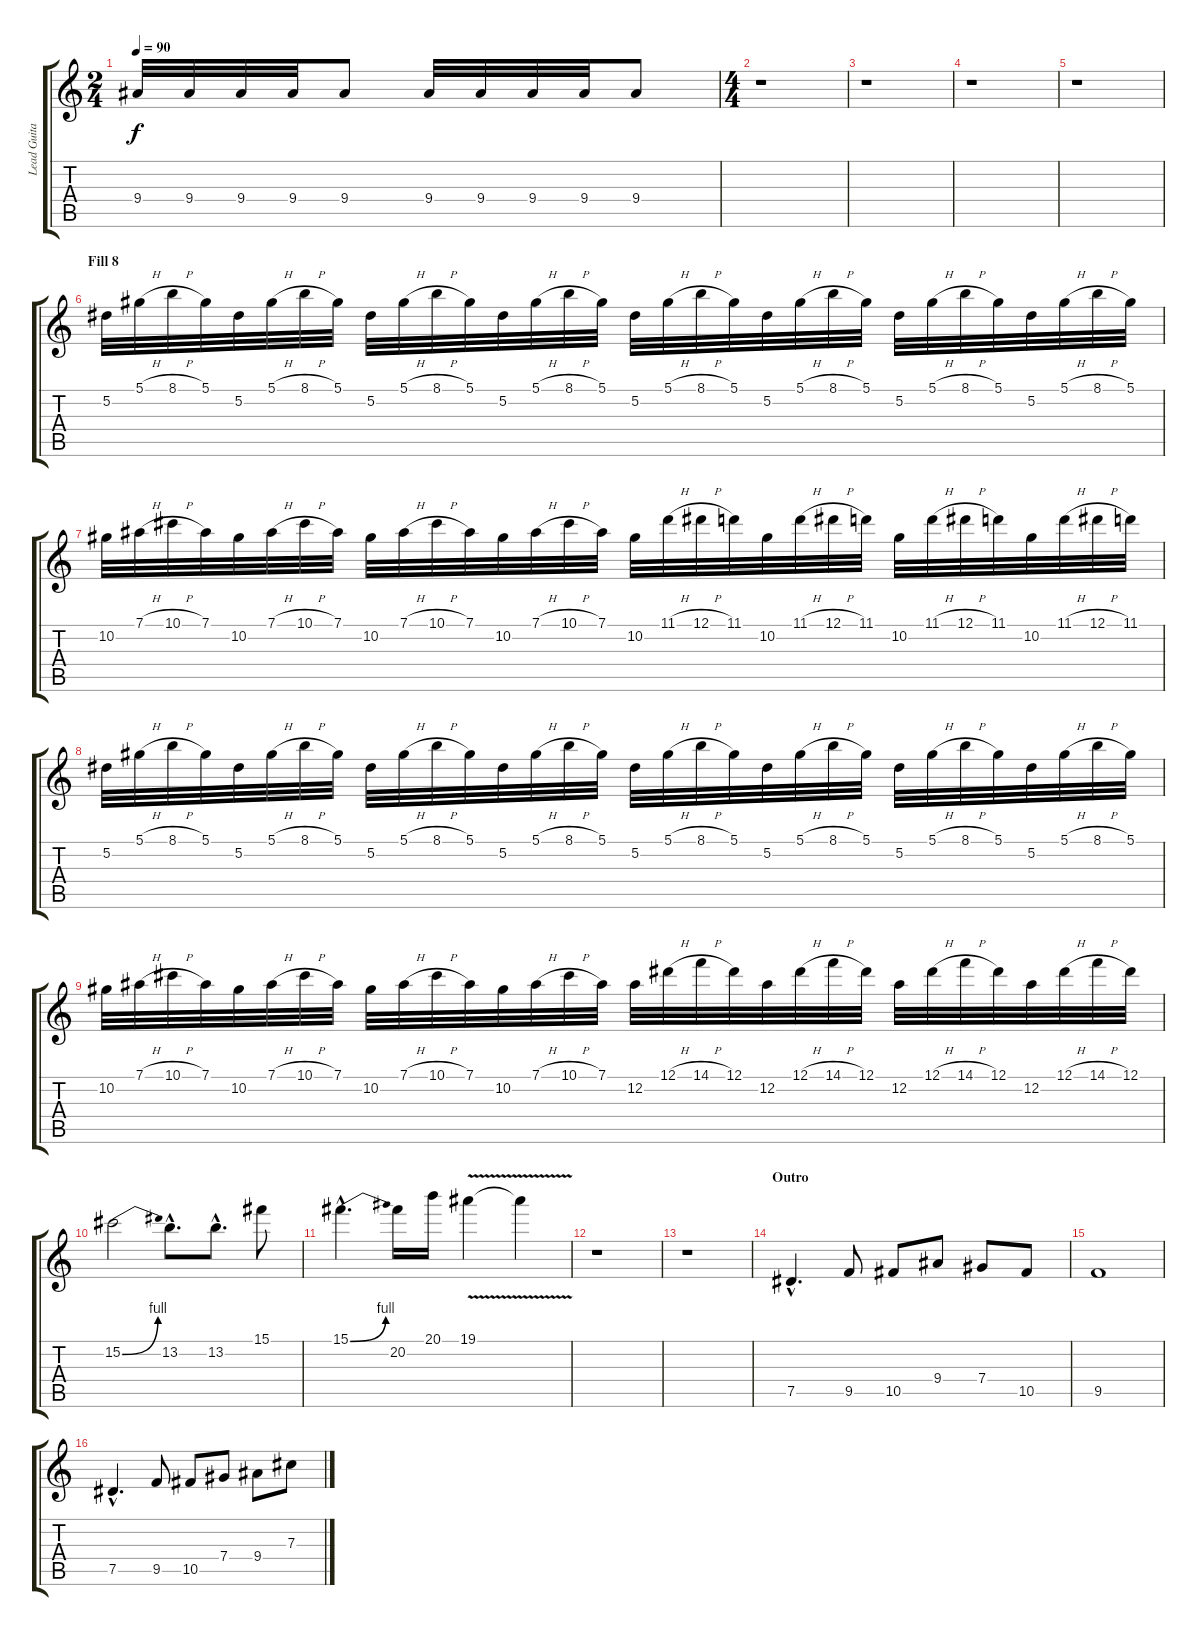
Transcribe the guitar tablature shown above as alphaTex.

\track ("Lead Guitar" "Lead Guita") {instrument distortionguitar}
\staff {score tabs}
\tuning (Eb4 Bb3 Gb3 Db3 Ab2 Eb2) {hide}
\ts (2 4)
\tempo 90
\clef g2
\ks c
9.4.32{dy f} 9.4.32 9.4.32 9.4.32 9.4.8 9.4.32 9.4.32 9.4.32 9.4.32 9.4.8 |
\ts (4 4)
r.1 |
r.1 |
r.1 |
r.1 |
\section ("" "Fill 8")
5.2.32 5.1{h}.32 8.1{h}.32 5.1.32 5.2.32 5.1{h}.32 8.1{h}.32 5.1.32 5.2.32 5.1{h}.32 8.1{h}.32 5.1.32 5.2.32 5.1{h}.32 8.1{h}.32 5.1.32 5.2.32 5.1{h}.32 8.1{h}.32 5.1.32 5.2.32 5.1{h}.32 8.1{h}.32 5.1.32 5.2.32 5.1{h}.32 8.1{h}.32 5.1.32 5.2.32 5.1{h}.32 8.1{h}.32 5.1.32 |
10.2.32 7.1{h}.32 10.1{h}.32 7.1.32 10.2.32 7.1{h}.32 10.1{h}.32 7.1.32 10.2.32 7.1{h}.32 10.1{h}.32 7.1.32 10.2.32 7.1{h}.32 10.1{h}.32 7.1.32 10.2.32 11.1{h}.32 12.1{h}.32 11.1.32 10.2.32 11.1{h}.32 12.1{h}.32 11.1.32 10.2.32 11.1{h}.32 12.1{h}.32 11.1.32 10.2.32 11.1{h}.32 12.1{h}.32 11.1.32 |
5.2.32 5.1{h}.32 8.1{h}.32 5.1.32 5.2.32 5.1{h}.32 8.1{h}.32 5.1.32 5.2.32 5.1{h}.32 8.1{h}.32 5.1.32 5.2.32 5.1{h}.32 8.1{h}.32 5.1.32 5.2.32 5.1{h}.32 8.1{h}.32 5.1.32 5.2.32 5.1{h}.32 8.1{h}.32 5.1.32 5.2.32 5.1{h}.32 8.1{h}.32 5.1.32 5.2.32 5.1{h}.32 8.1{h}.32 5.1.32 |
10.2.32 7.1{h}.32 10.1{h}.32 7.1.32 10.2.32 7.1{h}.32 10.1{h}.32 7.1.32 10.2.32 7.1{h}.32 10.1{h}.32 7.1.32 10.2.32 7.1{h}.32 10.1{h}.32 7.1.32 12.2.32 12.1{h}.32 14.1{h}.32 12.1.32 12.2.32 12.1{h}.32 14.1{h}.32 12.1.32 12.2.32 12.1{h}.32 14.1{h}.32 12.1.32 12.2.32 12.1{h}.32 14.1{h}.32 12.1.32 |
15.2{be (bend 0 0 60 4)}.2 13.2{hac}.8{d} 13.2{hac}.8{d} 15.1.8 |
15.1{be (bend 0 0 60 4) hac}.4{d} 20.2.16 20.1.16 19.1{v}.4 19.1{t}.4 |
r.1 |
r.1 |
\section ("" "Outro")
7.5{hac}.4{d} 9.5.8 10.5.8 9.4.8 7.4.8 10.5.8 |
9.5.1 |
7.5{hac}.4{d} 9.5.8 10.5.8 7.4.8 9.4.8 7.3.8
